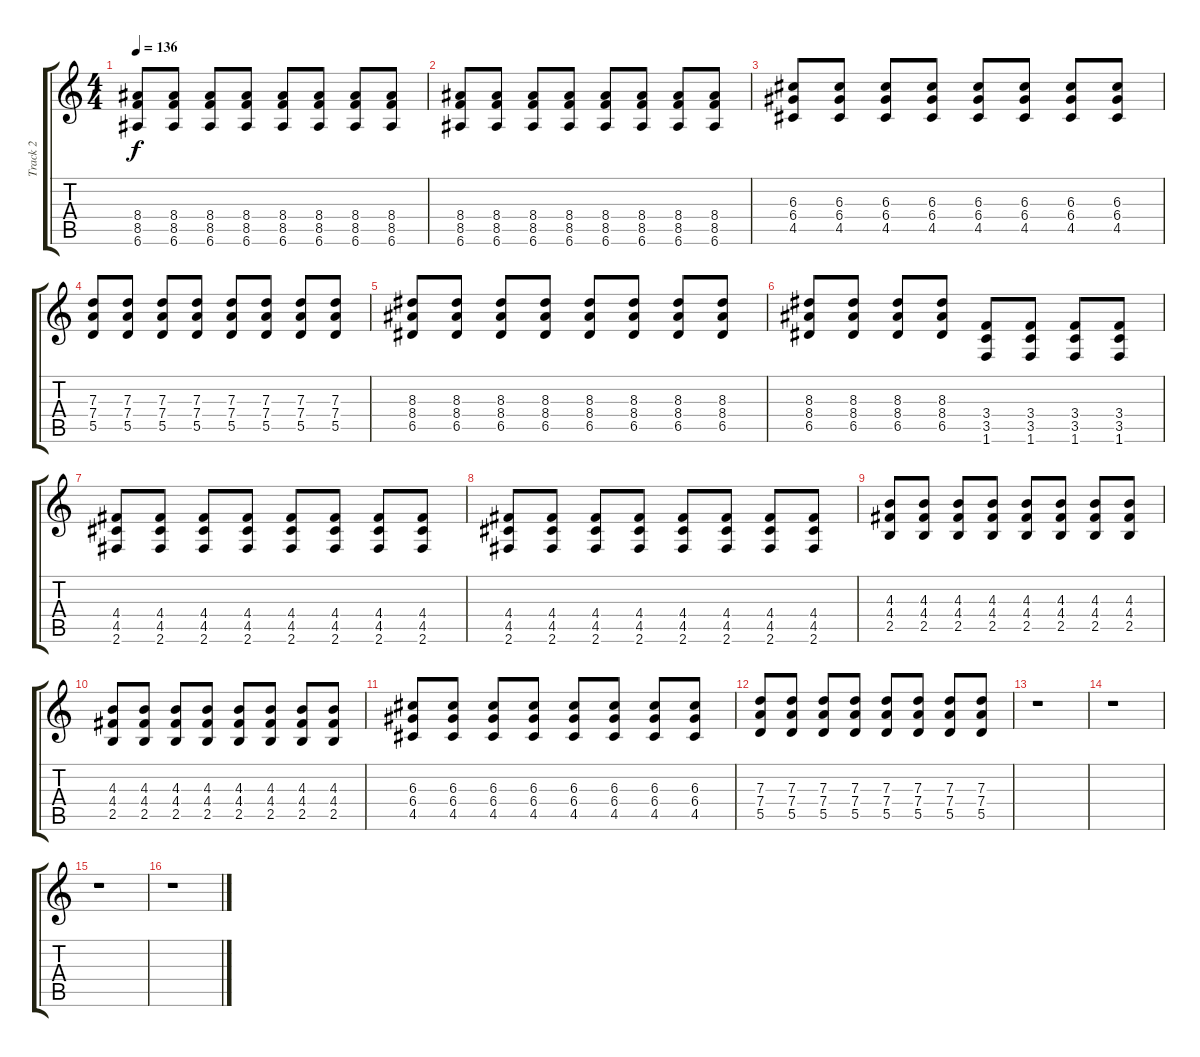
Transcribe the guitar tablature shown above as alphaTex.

\track ("Track 2" "Track 2") {instrument distortionguitar}
\staff {score tabs}
\tuning (E4 B3 G3 D3 A2 E2) {hide}
\ts (4 4)
\tempo 136
\clef g2
\ks c
(8.4 8.5 6.6).8{dy f} (8.4 8.5 6.6).8 (8.4 8.5 6.6).8 (8.4 8.5 6.6).8 (8.4 8.5 6.6).8 (8.4 8.5 6.6).8 (8.4 8.5 6.6).8 (8.4 8.5 6.6).8 |
(8.4 8.5 6.6).8 (8.4 8.5 6.6).8 (8.4 8.5 6.6).8 (8.4 8.5 6.6).8 (8.4 8.5 6.6).8 (8.4 8.5 6.6).8 (8.4 8.5 6.6).8 (8.4 8.5 6.6).8 |
(6.3 6.4 4.5).8 (6.3 6.4 4.5).8 (6.3 6.4 4.5).8 (6.3 6.4 4.5).8 (6.3 6.4 4.5).8 (6.3 6.4 4.5).8 (6.3 6.4 4.5).8 (6.3 6.4 4.5).8 |
(7.3 7.4 5.5).8 (7.3 7.4 5.5).8 (7.3 7.4 5.5).8 (7.3 7.4 5.5).8 (7.3 7.4 5.5).8 (7.3 7.4 5.5).8 (7.3 7.4 5.5).8 (7.3 7.4 5.5).8 |
(8.3 8.4 6.5).8 (8.3 8.4 6.5).8 (8.3 8.4 6.5).8 (8.3 8.4 6.5).8 (8.3 8.4 6.5).8 (8.3 8.4 6.5).8 (8.3 8.4 6.5).8 (8.3 8.4 6.5).8 |
(8.3 8.4 6.5).8 (8.3 8.4 6.5).8 (8.3 8.4 6.5).8 (8.3 8.4 6.5).8 (3.4 3.5 1.6).8 (3.4 3.5 1.6).8 (3.4 3.5 1.6).8 (3.4 3.5 1.6).8 |
(4.4 4.5 2.6).8 (4.4 4.5 2.6).8 (4.4 4.5 2.6).8 (4.4 4.5 2.6).8 (4.4 4.5 2.6).8 (4.4 4.5 2.6).8 (4.4 4.5 2.6).8 (4.4 4.5 2.6).8 |
(4.4 4.5 2.6).8 (4.4 4.5 2.6).8 (4.4 4.5 2.6).8 (4.4 4.5 2.6).8 (4.4 4.5 2.6).8 (4.4 4.5 2.6).8 (4.4 4.5 2.6).8 (4.4 4.5 2.6).8 |
(4.3 4.4 2.5).8 (4.3 4.4 2.5).8 (4.3 4.4 2.5).8 (4.3 4.4 2.5).8 (4.3 4.4 2.5).8 (4.3 4.4 2.5).8 (4.3 4.4 2.5).8 (4.3 4.4 2.5).8 |
(4.3 4.4 2.5).8 (4.3 4.4 2.5).8 (4.3 4.4 2.5).8 (4.3 4.4 2.5).8 (4.3 4.4 2.5).8 (4.3 4.4 2.5).8 (4.3 4.4 2.5).8 (4.3 4.4 2.5).8 |
(6.3 6.4 4.5).8 (6.3 6.4 4.5).8 (6.3 6.4 4.5).8 (6.3 6.4 4.5).8 (6.3 6.4 4.5).8 (6.3 6.4 4.5).8 (6.3 6.4 4.5).8 (6.3 6.4 4.5).8 |
(7.3 7.4 5.5).8 (7.3 7.4 5.5).8 (7.3 7.4 5.5).8 (7.3 7.4 5.5).8 (7.3 7.4 5.5).8 (7.3 7.4 5.5).8 (7.3 7.4 5.5).8 (7.3 7.4 5.5).8 |
r.1 |
r.1 |
r.1 |
r.1
